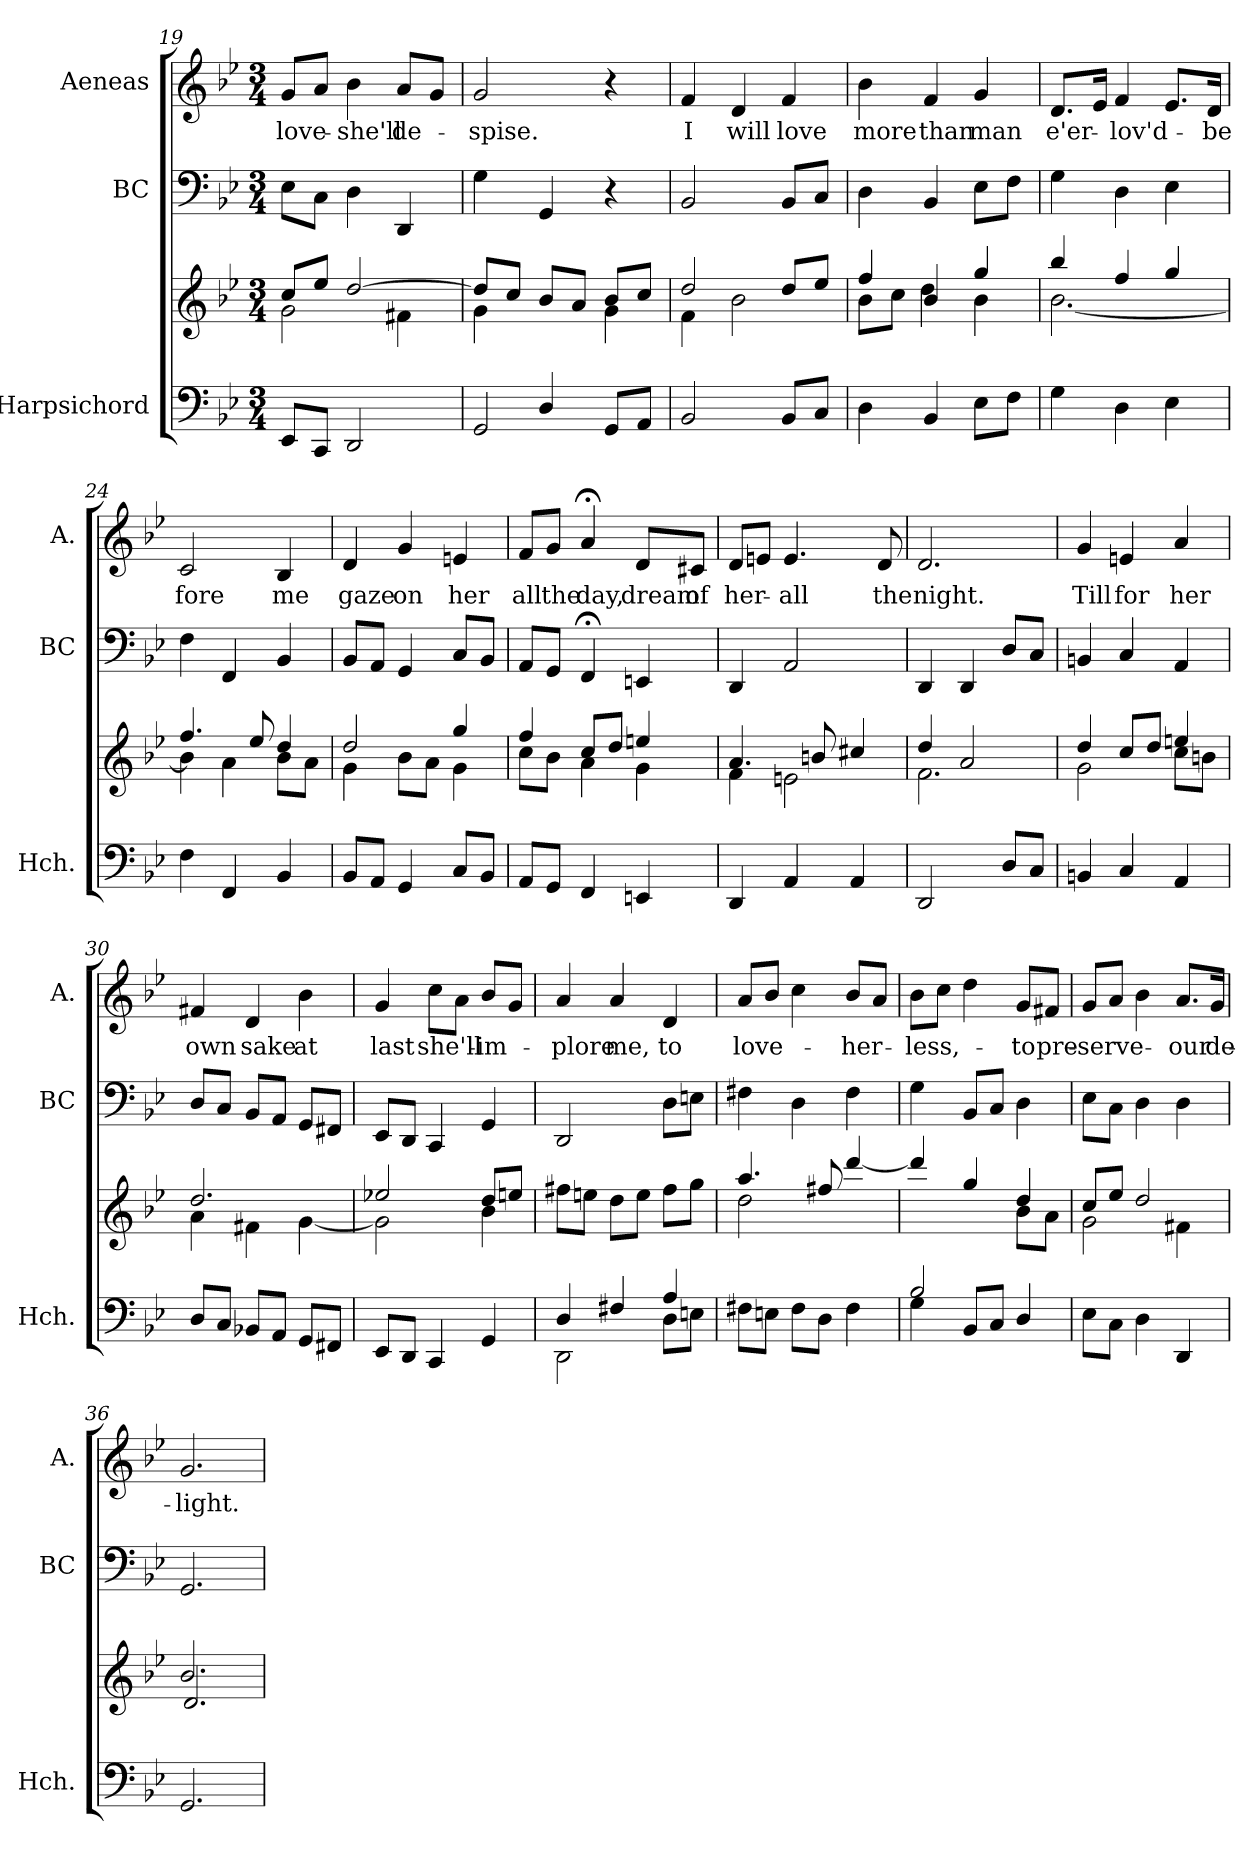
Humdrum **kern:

**kern	**kern	**kern	**kern	**text
*part3	*part3	*part2	*part1	*part1
*staff4	*staff3	*staff2	*staff1	*staff1
*I"Harpsichord	*	*I"BC	*I"Aeneas	*
*I'Hch.	*	*I'BC	*I'A.	*
!!LO:PB:g=z
*clefF4	*clefG2	*clefF4	*clefG2	*
*k[b-e-]	*k[b-e-]	*k[b-e-]	*k[b-e-]	*
*M3/4	*M3/4	*M3/4	*M3/4	*
=19	=19	=19	=19	=19
*	*^	*	*	*
!	!	!	!	!	!LO:LY:b
8EE-/L	8cc/L	2g\	8E-\L	8g/L	love-
8CC/J	8ee-/J	.	8C\J	8a/J	.
!	!	!	!	!	!LO:LY:b
2DD/	[2dd/	.	4D\	4b-\	-she'll
!	!	!	!	!	!LO:LY:b
.	.	4f#X\	4DD/	8a/L	de-
.	.	.	.	8g/J	.
=20	=20	=20	=20	=20	=20
*^	*	*	*	*	*
!	!	!	!	!	!	!LO:LY:b
2GG/	4ryy	8dd/L]	4g\	4G\	2g/	-spise.
.	.	8cc/J	.	.	.	.
.	4D/	8b-/L	4ryy	4GG/	.	.
.	.	8a/J	.	.	.	.
8GG/L	4ryy	8b-/L	4g\	4r	4r	.
8AA/J	.	8cc/J	.	.	.	.
*v	*v	*	*	*	*	*
=21	=21	=21	=21	=21	=21
!	!	!	!	!	!LO:LY:b
2BB-/	2dd/	4f\	2BB-/	4f/	I
!	!	!	!	!	!LO:LY:b
.	.	2b-\	.	4d/	will
!	!	!	!	!	!LO:LY:b
8BB-/L	8dd/L	.	8BB-/L	4f/	love
8C/J	8ee-/J	.	8C/J	.	.
=22	=22	=22	=22	=22	=22
!	!	!	!	!	!LO:LY:b
4D\	4ff/	8b-\L	4D\	4b-\	more
.	.	8cc\J	.	.	.
!	!	!	!	!	!LO:LY:b
4BB-/	4b-/	4dd\	4BB-/	4f/	than
!	!	!	!	!	!LO:LY:b
8E-\L	4gg/	4b-\	8E-\L	4g/	man
8F\J	.	.	8F\J	.	.
=23	=23	=23	=23	=23	=23
!	!	!	!	!	!LO:LY:b
4G\	4bb-/	[2.b-\	4G\	8.d/L	e'er-
.	.	.	.	16e-/Jk	.
!	!	!	!	!	!LO:LY:b
4D\	4ff/	.	4D\	4f/	-lov'd-
4E-\	4gg/	.	4E-\	8.e-/L	.
!	!	!	!	!	!LO:LY:b
.	.	.	.	16d/Jk	-be
!!LO:LB:g=z
=24	=24	=24	=24	=24	=24
!	!	!	!	!	!LO:LY:b
4F\	4.ff/	4b-\]	4F\	2c/	fore
4FF/	.	4a\	4FF/	.	.
.	8ee-/	.	.	.	.
!	!	!	!	!	!LO:LY:b
4BB-/	4dd/	8b-\L	4BB-/	4B-/	me
.	.	8a\J	.	.	.
=25	=25	=25	=25	=25	=25
!	!	!	!	!	!LO:LY:b
8BB-/L	2dd/	4g\	8BB-/L	4d/	gaze
8AA/J	.	.	8AA/J	.	.
!	!	!	!	!	!LO:LY:b
4GG/	.	8b-\L	4GG/	4g/	on
.	.	8a\J	.	.	.
!	!	!	!	!	!LO:LY:b
8C/L	4gg/	4g\	8C/L	4en/	her
8BB-/J	.	.	8BB-/J	.	.
=26	=26	=26	=26	=26	=26
!	!	!	!	!	!LO:LY:b
8AA/L	4ff/	8cc\L	8AA/L	8f/L	all
!	!	!	!	!	!LO:LY:b
8GG/J	.	8b-\J	8GG/J	8g/J	the
!	!	!	!	!	!LO:LY:b
4FF/	8cc/L	4a\	4FF;</	4a;</	day,
.	8dd/J	.	.	.	.
!	!	!	!	!	!LO:LY:b
4EEn/	4een/	4g\	4EEn/	8d/L	dream
!	!	!	!	!	!LO:LY:b
.	.	.	.	8c#X/J	of
=27	=27	=27	=27	=27	=27
!	!	!	!	!	!LO:LY:b
4DD/	4.a/	4f\	4DD/	8d/L	her-
.	.	.	.	8en/J	.
!	!	!	!	!	!LO:LY:b
4AA/	.	2en\	2AA/	4.e/	-all
.	8bn/	.	.	.	.
4AA/	4cc#X/	.	.	.	.
!	!	!	!	!	!LO:LY:b
.	.	.	.	8d/	the
=28	=28	=28	=28	=28	=28
!	!	!	!	!	!LO:LY:b
2DD/	4dd/	2.f\	4DD/	2.d/	night.
.	2a/	.	4DD/	.	.
8D/L	.	.	8D/L	.	.
8C/J	.	.	8C/J	.	.
!!LO:PB:g=z
=29	=29	=29	=29	=29	=29
!	!	!	!	!	!LO:LY:b
4BBn/	4dd/	2g\	4BBn/	4g/	Till
!	!	!	!	!	!LO:LY:b
4C/	8cc/L	.	4C/	4en/	for
.	8dd/J	.	.	.	.
!	!	!	!	!	!LO:LY:b
4AA/	4een/	8cc\L	4AA/	4a/	her
.	.	8bn\J	.	.	.
=30	=30	=30	=30	=30	=30
!	!	!	!	!	!LO:LY:b
8D/L	2.dd/	4a\	8D/L	4f#X/	own
8C/J	.	.	8C/J	.	.
!	!	!	!	!	!LO:LY:b
8BB-X/L	.	4f#X\	8BB-/L	4d/	sake
8AA/J	.	.	8AA/J	.	.
!	!	!	!	!	!LO:LY:b
8GG/L	.	[4g\	8GG/L	4b-\	at
8FF#X/J	.	.	8FF#X/J	.	.
=31	=31	=31	=31	=31	=31
!	!	!	!	!	!LO:LY:b
8EE-/L	2ee-X/	2g\]	8EE-/L	4g/	last
8DD/J	.	.	8DD/J	.	.
!	!	!	!	!	!LO:LY:b
4CC/	.	.	4CC/	8cc\L	she'll-
.	.	.	.	8a\J	.
!	!	!	!	!	!LO:LY:b
4GG/	8dd/L	4b-\	4GG/	8b-/L	im-
.	8een/J	.	.	8g/J	.
*	*v	*v	*	*	*
=32	=32	=32	=32	=32
*^	*	*	*	*
!	!	!	!	!	!LO:LY:b
4D/	2DD\	8ff#X\L	2DD/	4a/	plore
.	.	8een\J	.	.	.
!	!	!	!	!	!LO:LY:b
4F#X/	.	8dd\L	.	4a/	me,
.	.	8ee\J	.	.	.
!	!	!	!	!	!LO:LY:b
4A/	8D\L	8ff#\L	8D\L	4d/	to
.	8En\J	8gg\J	8En\J	.	.
!!LO:LB:g=z
=33	=33	=33	=33	=33	=33
*	*	*^	*	*	*
!	!	!	!	!	!	!LO:LY:b
*v	*v	*	*	*	*	*
8F#X\L	4.aa/	2dd\	4F#X\	8a/L	love-
8En\J	.	.	.	8b-/J	.
8F#\L	.	.	4D\	4cc\	.
8D\J	8ff#X/	.	.	.	.
!	!	!	!	!	!LO:LY:b
4F#\	[4ddd/	4ryy	4F#\	8b-/L	-her-
.	.	.	.	8a/J	.
=34	=34	=34	=34	=34	=34
*^	*	*	*	*	*
!	!	!	!	!	!	!LO:LY:b
4G\	2B-/	4ddd/]	2ryy	4G\	8b-\L	-less,-
.	.	.	.	.	8cc\J	.
8BB-/L	.	4gg/	.	8BB-/L	4dd\	.
8C/J	.	.	.	8C/J	.	.
!	!	!	!	!	!	!LO:LY:b
4D/	4ryy	4dd/	8b-\L	4D\	8g/L	-to
!	!	!	!	!	!	!LO:LY:b
.	.	.	8a\J	.	8f#X/J	pre-
*v	*v	*	*	*	*	*
=35	=35	=35	=35	=35	=35
!	!	!	!	!	!LO:LY:b
8E-\L	8cc/L	2g\	8E-\L	8g/L	-serve-
8C\J	8ee-/J	.	8C\J	8a/J	.
4D\	2dd/	.	4D\	4b-\	.
!	!	!	!	!	!LO:LY:b
4DD/	.	4f#X\	4D\	8.a/L	-our
!	!	!	!	!	!LO:LY:b
.	.	.	.	16g/Jk	de-
=36	=36	=36	=36	=36	=36
!	!	!	!	!	!LO:LY:b
2.GG/	2.b-/	2.d/	2.GG/	2.g/	-light.
*	*v	*v	*	*	*
=	=	=	=	=
*-	*-	*-	*-	*-
